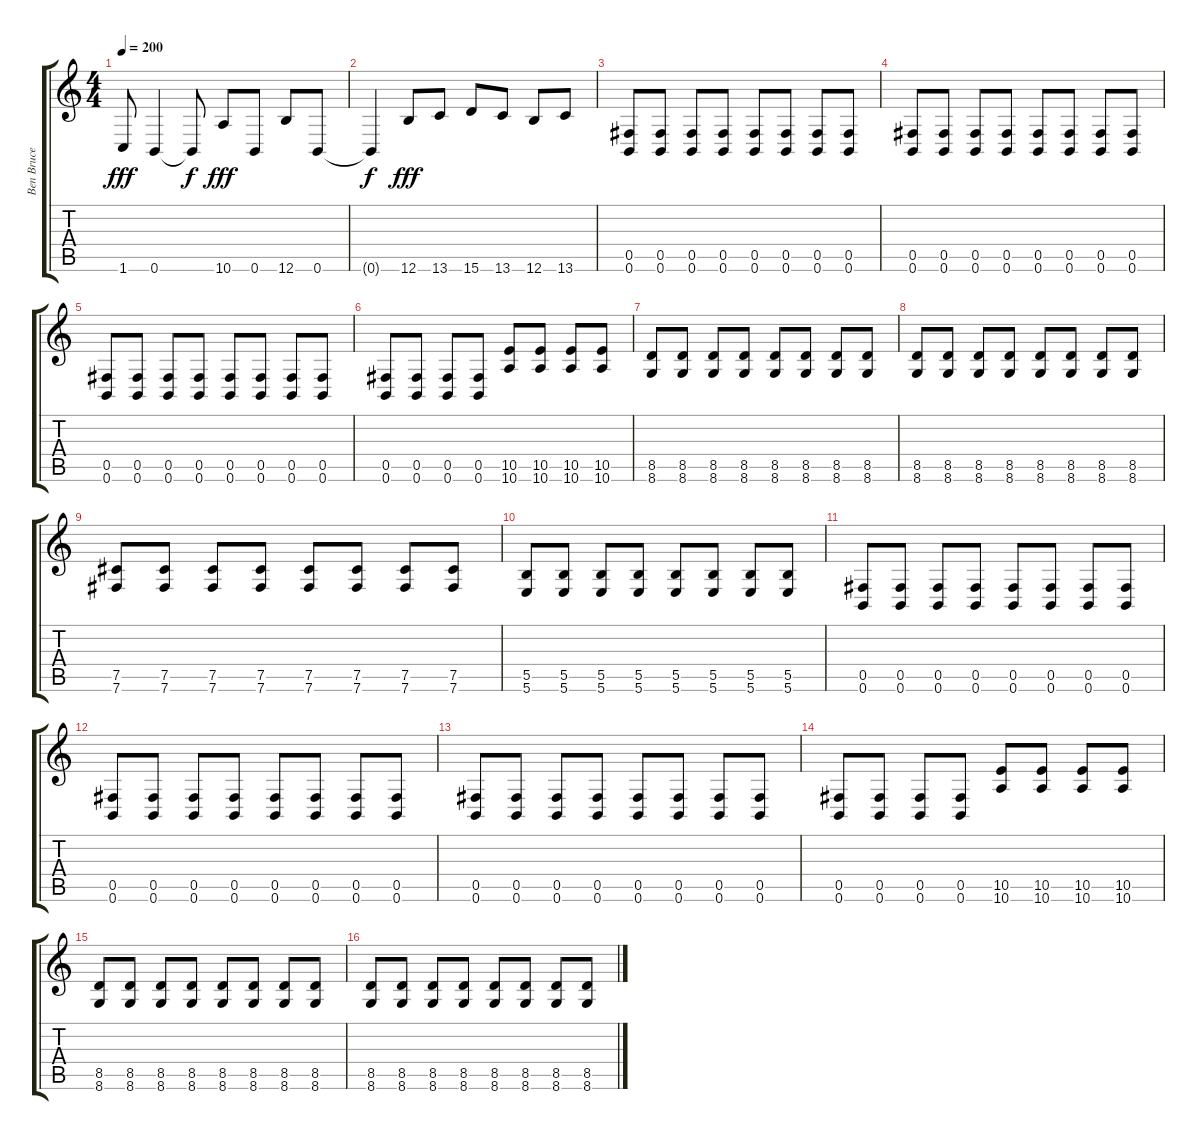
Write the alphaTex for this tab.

\track ("Ben Bruce" "Ben Bruce") {instrument distortionguitar}
\staff {score tabs}
\tuning (Db4 Ab3 E3 B2 Gb2 B1) {hide}
\ts (4 4)
\tempo 200
\clef g2
\ks c
1.6.8{dy fff} 0.6.4 0.6{t}.8{dy f} 10.6.8{dy fff} 0.6.8 12.6.8 0.6.8 |
0.6{t}.4{dy f} 12.6.8{dy fff} 13.6.8 15.6.8 13.6.8 12.6.8 13.6.8 |
(0.5 0.6).8 (0.5 0.6).8 (0.5 0.6).8 (0.5 0.6).8 (0.5 0.6).8 (0.5 0.6).8 (0.5 0.6).8 (0.5 0.6).8 |
(0.5 0.6).8 (0.5 0.6).8 (0.5 0.6).8 (0.5 0.6).8 (0.5 0.6).8 (0.5 0.6).8 (0.5 0.6).8 (0.5 0.6).8 |
(0.5 0.6).8 (0.5 0.6).8 (0.5 0.6).8 (0.5 0.6).8 (0.5 0.6).8 (0.5 0.6).8 (0.5 0.6).8 (0.5 0.6).8 |
(0.5 0.6).8 (0.5 0.6).8 (0.5 0.6).8 (0.5 0.6).8 (10.5 10.6).8 (10.5 10.6).8 (10.5 10.6).8 (10.5 10.6).8 |
(8.5 8.6).8 (8.5 8.6).8 (8.5 8.6).8 (8.5 8.6).8 (8.5 8.6).8 (8.5 8.6).8 (8.5 8.6).8 (8.5 8.6).8 |
(8.5 8.6).8 (8.5 8.6).8 (8.5 8.6).8 (8.5 8.6).8 (8.5 8.6).8 (8.5 8.6).8 (8.5 8.6).8 (8.5 8.6).8 |
(7.5 7.6).8 (7.5 7.6).8 (7.5 7.6).8 (7.5 7.6).8 (7.5 7.6).8 (7.5 7.6).8 (7.5 7.6).8 (7.5 7.6).8 |
(5.5 5.6).8 (5.5 5.6).8 (5.5 5.6).8 (5.5 5.6).8 (5.5 5.6).8 (5.5 5.6).8 (5.5 5.6).8 (5.5 5.6).8 |
(0.5 0.6).8 (0.5 0.6).8 (0.5 0.6).8 (0.5 0.6).8 (0.5 0.6).8 (0.5 0.6).8 (0.5 0.6).8 (0.5 0.6).8 |
(0.5 0.6).8 (0.5 0.6).8 (0.5 0.6).8 (0.5 0.6).8 (0.5 0.6).8 (0.5 0.6).8 (0.5 0.6).8 (0.5 0.6).8 |
(0.5 0.6).8 (0.5 0.6).8 (0.5 0.6).8 (0.5 0.6).8 (0.5 0.6).8 (0.5 0.6).8 (0.5 0.6).8 (0.5 0.6).8 |
(0.5 0.6).8 (0.5 0.6).8 (0.5 0.6).8 (0.5 0.6).8 (10.5 10.6).8 (10.5 10.6).8 (10.5 10.6).8 (10.5 10.6).8 |
(8.5 8.6).8 (8.5 8.6).8 (8.5 8.6).8 (8.5 8.6).8 (8.5 8.6).8 (8.5 8.6).8 (8.5 8.6).8 (8.5 8.6).8 |
(8.5 8.6).8 (8.5 8.6).8 (8.5 8.6).8 (8.5 8.6).8 (8.5 8.6).8 (8.5 8.6).8 (8.5 8.6).8 (8.5 8.6).8
